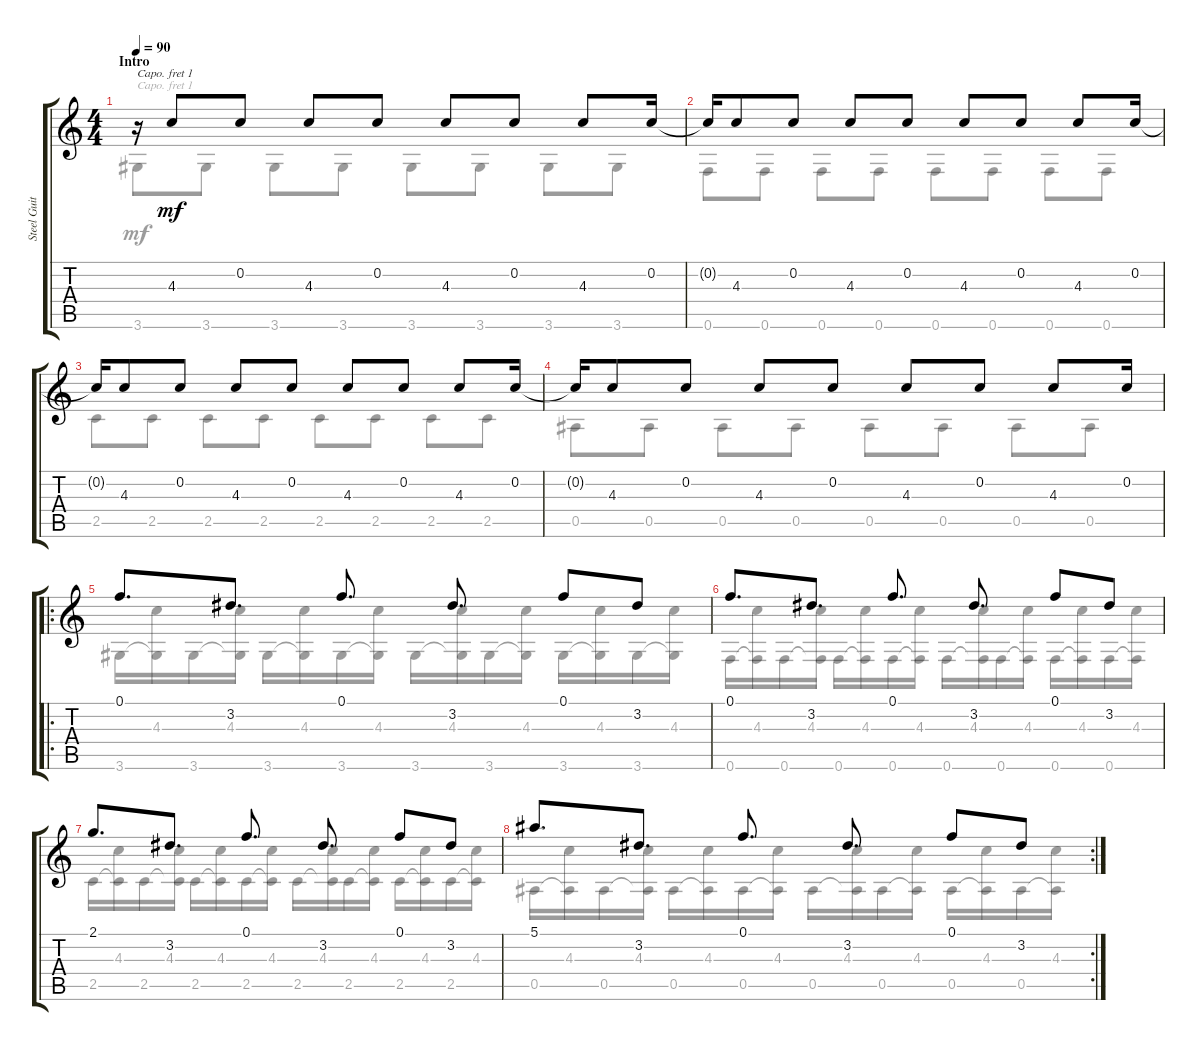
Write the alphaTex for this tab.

\track ("Steel Guitar" "Steel Guit") {instrument acousticguitarsteel}
\staff {score tabs}
\capo 1
\tuning (E4 B3 G3 D3 A2 E2) {hide}
\voice
\ts (4 4)
\section ("" "Intro")
\tempo 90
\clef g2
\ks c
r.16{dy mf instrument acousticguitarsteel} 4.3.8 0.2.8 4.3.8 0.2.8 4.3.8 0.2.8 4.3.8 0.2.16 |
0.2{t}.16 4.3.8 0.2.8 4.3.8 0.2.8 4.3.8 0.2.8 4.3.8 0.2.16 |
0.2{t}.16 4.3.8 0.2.8 4.3.8 0.2.8 4.3.8 0.2.8 4.3.8 0.2.16 |
0.2{t}.16 4.3.8 0.2.8 4.3.8 0.2.8 4.3.8 0.2.8 4.3.8 0.2.16 |
\ro
0.1.8{d} 3.2.8{d} 0.1.8{d} 3.2.8{d} 0.1.8 3.2.8 |
0.1.8{d} 3.2.8{d} 0.1.8{d} 3.2.8{d} 0.1.8 3.2.8 |
2.1.8{d} 3.2.8{d} 0.1.8{d} 3.2.8{d} 0.1.8 3.2.8 |
\rc 2
5.1.8{d} 3.2.8{d} 0.1.8{d} 3.2.8{d} 0.1.8 3.2.8
\voice
\clef g2
\ottava regular
\simile none
\ks c
3.6.8{dy mf} 3.6.8 3.6.8 3.6.8 3.6.8 3.6.8 3.6.8 3.6.8 |
0.6.8 0.6.8 0.6.8 0.6.8 0.6.8 0.6.8 0.6.8 0.6.8 |
2.5.8 2.5.8 2.5.8 2.5.8 2.5.8 2.5.8 2.5.8 2.5.8 |
0.5.8 0.5.8 0.5.8 0.5.8 0.5.8 0.5.8 0.5.8 0.5.8 |
3.6.16 (4.3 3.6{t}).16 3.6.16 (4.3 3.6{t}).16 3.6.16 (4.3 3.6{t}).16 3.6.16 (4.3 3.6{t}).16 3.6.16 (4.3 3.6{t}).16 3.6.16 (4.3 3.6{t}).16 3.6.16 (4.3 3.6{t}).16 3.6.16 (4.3 3.6{t}).16 |
0.6.16 (4.3 0.6{t}).16 0.6.16 (4.3 0.6{t}).16 0.6.16 (4.3 0.6{t}).16 0.6.16 (4.3 0.6{t}).16 0.6.16 (4.3 0.6{t}).16 0.6.16 (4.3 0.6{t}).16 0.6.16 (4.3 0.6{t}).16 0.6.16 (4.3 0.6{t}).16 |
2.5.16 (4.3 2.5{t}).16 2.5.16 (4.3 2.5{t}).16 2.5.16 (4.3 2.5{t}).16 2.5.16 (4.3 2.5{t}).16 2.5.16 (4.3 2.5{t}).16 2.5.16 (4.3 2.5{t}).16 2.5.16 (4.3 2.5{t}).16 2.5.16 (4.3 2.5{t}).16 |
0.5.16 (4.3 0.5{t}).16 0.5.16 (4.3 0.5{t}).16 0.5.16 (4.3 0.5{t}).16 0.5.16 (4.3 0.5{t}).16 0.5.16 (4.3 0.5{t}).16 0.5.16 (4.3 0.5{t}).16 0.5.16 (4.3 0.5{t}).16 0.5.16 (4.3 0.5{t}).16
